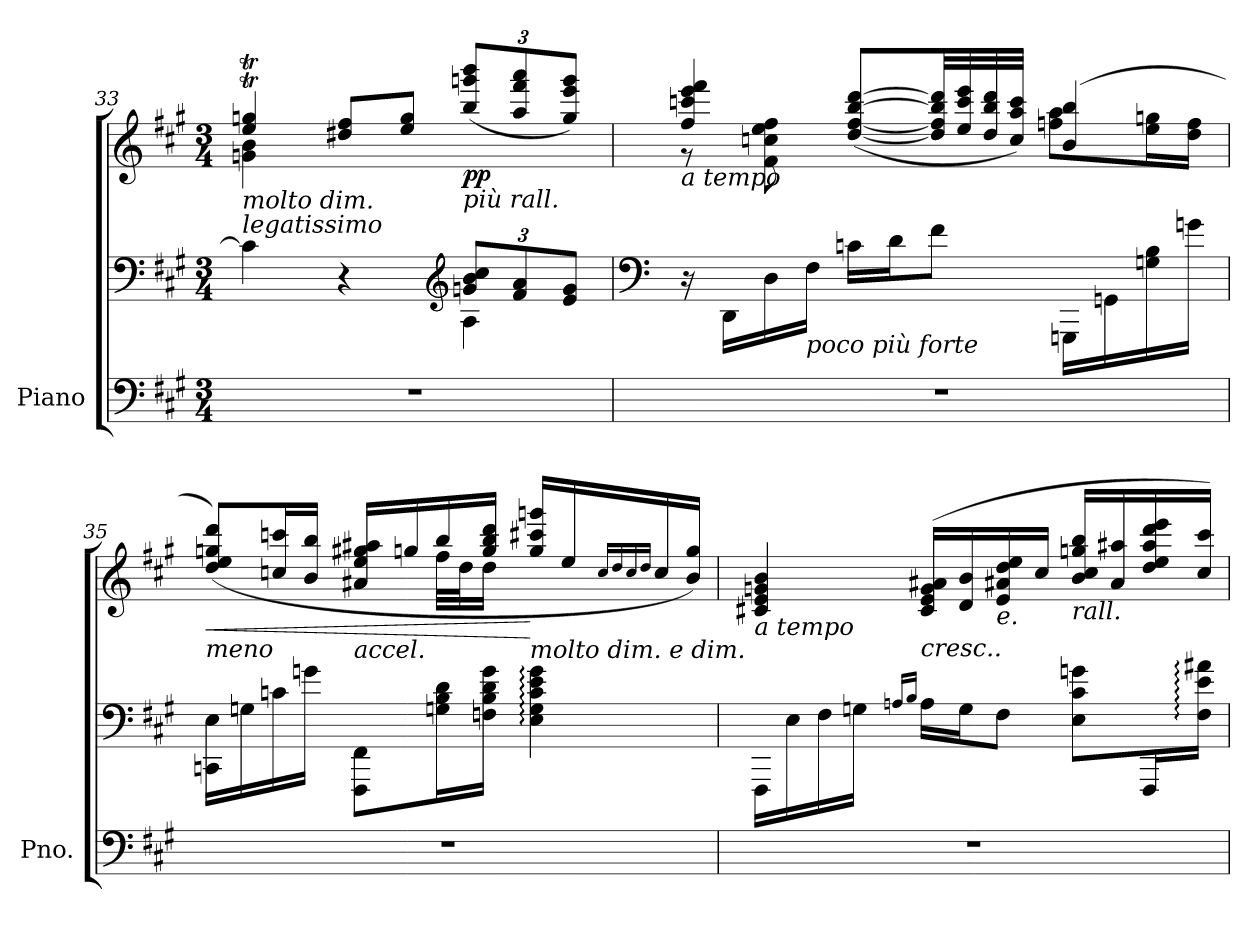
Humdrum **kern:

**kern	**kern	**kern	**dynam
*part1	*part1	*part1	*part1
*staff3	*staff2	*staff1	*staff1/2/3
*I"Piano	*	*	*
*I'Pno.	*	*	*
!!LO:LB:g=z
*clefF4	*clefF4	*clefG2	*
*k[f#c#g#]	*k[f#c#g#]	*k[f#c#g#]	*
*M3/4	*M3/4	*M3/4	*
=33	=33	=33	=33
*	*^	*^	*
!	!	!	!LO:TX:b:i:t=molto  dim.	!	!
!	!	!	!LO:TX:b:i:t=legatissimo	!	!
2.r	4c#\]	2ryy	4ee/T 4ggn/T	4gn\ 4b\	.
.	4r	.	8dd#X/ 8ff#/L	4ryy	.
.	.	.	8ee/ 8gg/J	.	.
*	*clefG2	*	*	*	*
*	*Xbrackettup	*	*Xbrackettup	*	*
!	!	!	!LO:TX:b:i:t=più rall.	!	!
!	!	!	!	!	!LO:DY:b
.	12gn/ 12b/ 12cc#/L	4A\	(12bb/ 12gggn/ 12bbb/L	4ryy	pp
.	12f#/ 12a/	.	12aa/ 12fff#/ 12aaa/	.	.
.	12e/ 12g/J	.	12gg/ 12eee/ 12ggg/J)	.	.
*	*v	*v	*	*	*
=34	=34	=34	=34	=34
*	*clefF4	*	*	*
!	!	!LO:TX:b:i:t=a tempo	!	!
2.r	16r	4ff#/ 4cccn/ 4eee/ 4fff#/	8r	.
.	16DD\LL	.	.	.
.	16D\	.	8f#\ 8ccn\ 8ee\ 8ff#\	.
!	!LO:TX:b:i:t=poco più forte	!	!	!
.	16F#\JJ	.	.	.
.	16cn\LL	([8dd/ [8ff#/ [8bb/ [8ddd/L	4ryy	.
.	16d\J	.	.	.
.	8f#\J	32dd/] 32ff#/] 32bb/] 32ddd/]LL	.	.
.	.	32ee/ 32ccc/ 32eee/	.	.
.	.	32dd/ 32bb/ 32ddd/	.	.
.	.	32cc/ 32aa/ 32ccc/JJJ)	.	.
.	16GGGn\LL	(4b/ 4bb/	8ffn\ 8aa\L	.
.	16GGn\	.	.	.
.	16Gn\ 16B\	.	16ee\ 16ggn\L	.
.	16gn\JJ	.	16dd\ 16ff\JJ	.
=35	=35	=35	=35	=35
!	!	!LO:TX:b:i:t=meno	!	!
!	!	!	!	!LO:HP:b
2.r	16CCn\ 16E\LL	(8dd/ 8ee/ 8ggn/ 8ddd/L)	4.ryy	<
.	16Gn\	.	.	.
.	16cn\	16ccn/ 16cccn/L	.	.
.	16gn\JJ	16b/ 16bb/JJ	.	.
!	!	!LO:TX:b:i:t=accel.	!	!
.	8FFF#\ 8FF#\L	16a#X/ 16ee/ 16gg#X/ 16aa#X/LL	.	.
.	.	16ggn/	.	.
.	16Gn\ 16B\ 16d\L	16bb/	32ff#\LLL	.
.	.	.	32dd\J	.
.	16Fn\ 16B\ 16d\ 16g\JJ	16gg/ 16bb/ 16ddd/JJ	16dd\JJ	.
!	!	!LO:TX:b:i:t=molto dim. e dim.	!	!
.	4E\: 4G\: 4c\: 4e\: 4g\:	16gg/ 16ccc#X/ 16gggn/LL	4ryy	[
.	.	16ee/	.	.
.	.	16qcc/LL	.	.
.	.	16qdd/	.	.
.	.	16qcc/	.	.
.	.	16qdd/JJ	.	.
.	.	16cc/	.	.
.	.	16b/ 16gg/JJ)	.	.
!!LO:LB:g=z	!!
=36	=36	=36	=36	=36
!	!	!LO:TX:b:i:t=a tempo	!	!
2.r	16FFF#\LL	4c#X/ 4e/ 4gn/ 4b/	2.ryy	.
.	16E\	.	.	.
.	16F#\	.	.	.
.	16Gn\JJ	.	.	.
.	16qAn/LL	.	.	.
.	16qB/JJ	.	.	.
!	!	!LO:TX:b:i:t=cresc..	!	!
.	16A\LL	(>16c#/ 16e/ 16g/ 16a#X/LL	.	.
.	16G\J	16d/ 16b/	.	.
!	!	!LO:TX:b:i:t=e.	!	!
.	8F#\J	16e/ 16a#X/ 16dd/ 16ee/	.	.
.	.	16cc#/JJ	.	.
!	!	!LO:TX:b:i:t=rall.	!	!
.	8E\ 8c#\ 8gn\L	16b/ 16cc#/ 16ggn/ 16bb/LL	.	.
.	.	16a#/ 16aa#X/	.	.
.	16FFF#/L	16dd/ 16ee/ 16aa#/ 16ddd/ 16eee/	.	.
.	16F#\: 16e\: 16a#X\:JJ	16cc#/ 16ccc#/JJ)	.	.
*	*	*v	*v	*
=	=	=	=
*-	*-	*-	*-
